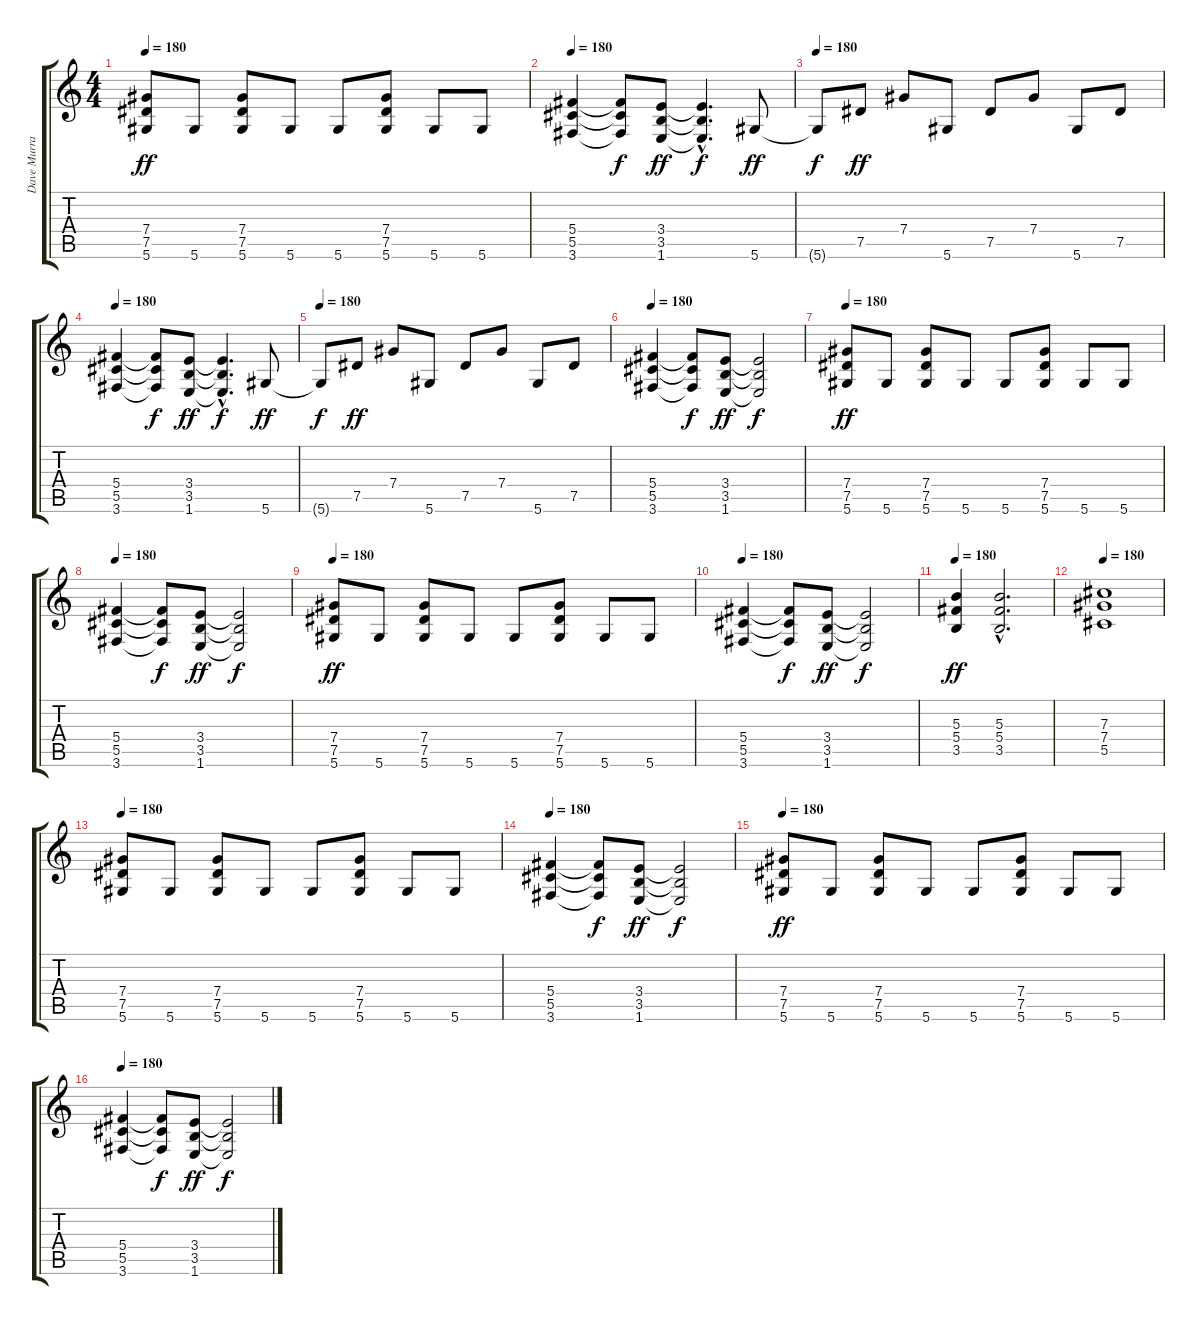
\track ("Dave Murray" "Dave Murra") {instrument overdrivenguitar}
\staff {score tabs}
\tuning (Eb4 Bb3 Gb3 Db3 Ab2 Eb2) {hide}
\ts (4 4)
\tempo 180
\clef g2
\ks c
(7.4 7.5 5.6).8{dy ff} 5.6.8 (7.4 7.5 5.6).8 5.6.8 5.6.8 (7.4 7.5 5.6).8 5.6.8 5.6.8 |
\tempo 180
(5.4 5.5 3.6).4 (5.4{t} 5.5{t} 3.6{t}).8{dy f} (3.4 3.5 1.6).8{dy ff} (3.4{hac t} 3.5{hac t} 1.6{hac t}).4{d dy f} 5.6.8{dy ff} |
\tempo 180
5.6{t}.8{dy f} 7.5.8{dy ff} 7.4.8 5.6.8 7.5.8 7.4.8 5.6.8 7.5.8 |
\tempo 180
(5.4 5.5 3.6).4 (5.4{t} 5.5{t} 3.6{t}).8{dy f} (3.4 3.5 1.6).8{dy ff} (3.4{hac t} 3.5{hac t} 1.6{hac t}).4{d dy f} 5.6.8{dy ff} |
\tempo 180
5.6{t}.8{dy f} 7.5.8{dy ff} 7.4.8 5.6.8 7.5.8 7.4.8 5.6.8 7.5.8 |
\tempo 180
(5.4 5.5 3.6).4 (5.4{t} 5.5{t} 3.6{t}).8{dy f} (3.4 3.5 1.6).8{dy ff} (3.4{t} 3.5{t} 1.6{t}).2{dy f} |
\tempo 180
(7.4 7.5 5.6).8{dy ff} 5.6.8 (7.4 7.5 5.6).8 5.6.8 5.6.8 (7.4 7.5 5.6).8 5.6.8 5.6.8 |
\tempo 180
(5.4 5.5 3.6).4 (5.4{t} 5.5{t} 3.6{t}).8{dy f} (3.4 3.5 1.6).8{dy ff} (3.4{t} 3.5{t} 1.6{t}).2{dy f} |
\tempo 180
(7.4 7.5 5.6).8{dy ff} 5.6.8 (7.4 7.5 5.6).8 5.6.8 5.6.8 (7.4 7.5 5.6).8 5.6.8 5.6.8 |
\tempo 180
(5.4 5.5 3.6).4 (5.4{t} 5.5{t} 3.6{t}).8{dy f} (3.4 3.5 1.6).8{dy ff} (3.4{t} 3.5{t} 1.6{t}).2{dy f} |
\tempo 180
(5.3 5.4 3.5).4{dy ff} (5.3{hac} 5.4{hac} 3.5{hac}).2{d} |
\tempo 180
(7.3 7.4 5.5).1 |
\tempo 180
(7.4 7.5 5.6).8 5.6.8 (7.4 7.5 5.6).8 5.6.8 5.6.8 (7.4 7.5 5.6).8 5.6.8 5.6.8 |
\tempo 180
(5.4 5.5 3.6).4 (5.4{t} 5.5{t} 3.6{t}).8{dy f} (3.4 3.5 1.6).8{dy ff} (3.4{t} 3.5{t} 1.6{t}).2{dy f} |
\tempo 180
(7.4 7.5 5.6).8{dy ff} 5.6.8 (7.4 7.5 5.6).8 5.6.8 5.6.8 (7.4 7.5 5.6).8 5.6.8 5.6.8 |
\tempo 180
(5.4 5.5 3.6).4 (5.4{t} 5.5{t} 3.6{t}).8{dy f} (3.4 3.5 1.6).8{dy ff} (3.4{t} 3.5{t} 1.6{t}).2{dy f}
